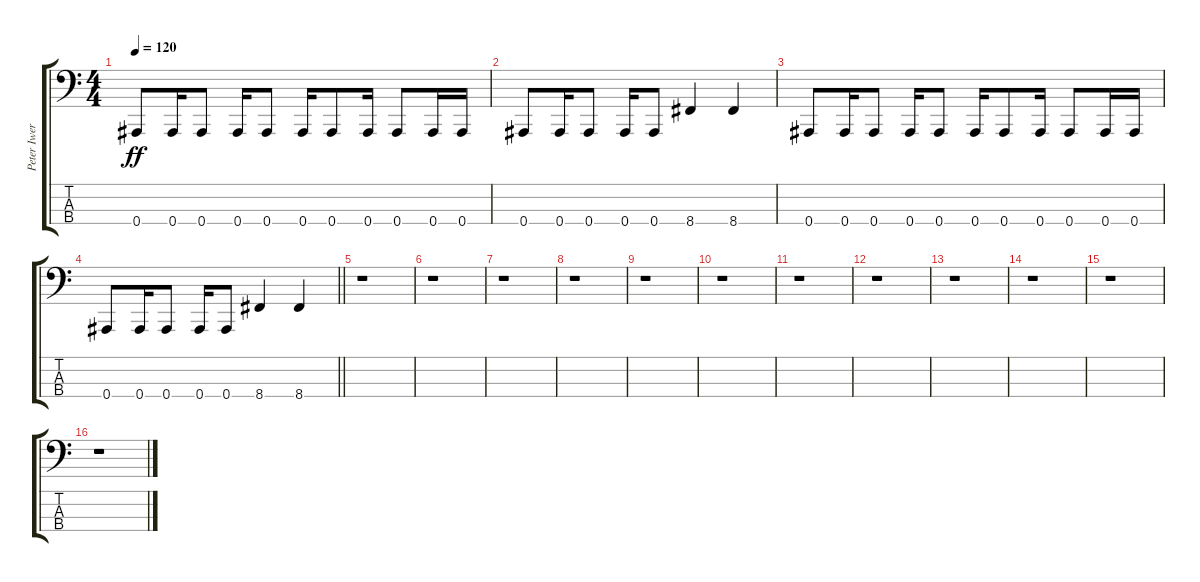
\track ("Peter Iwers" "Peter Iwer") {instrument electricbassfinger}
\staff {score tabs}
\tuning (Eb2 Bb1 F1 Bb0) {hide}
\ts (4 4)
\tempo 120
\clef f4
\ks c
0.4.8{dy ff} 0.4.16 0.4.8 0.4.16 0.4.8 0.4.16 0.4.8 0.4.16 0.4.8 0.4.16 0.4.16 |
0.4.8 0.4.16 0.4.8 0.4.16 0.4.8 8.4.4 8.4.4 |
0.4.8 0.4.16 0.4.8 0.4.16 0.4.8 0.4.16 0.4.8 0.4.16 0.4.8 0.4.16 0.4.16 |
\barLineRight lightlight
0.4.8 0.4.16 0.4.8 0.4.16 0.4.8 8.4.4 8.4.4 |
r.1 |
r.1 |
r.1 |
r.1 |
r.1 |
r.1 |
r.1 |
r.1 |
r.1 |
r.1 |
r.1 |
r.1
